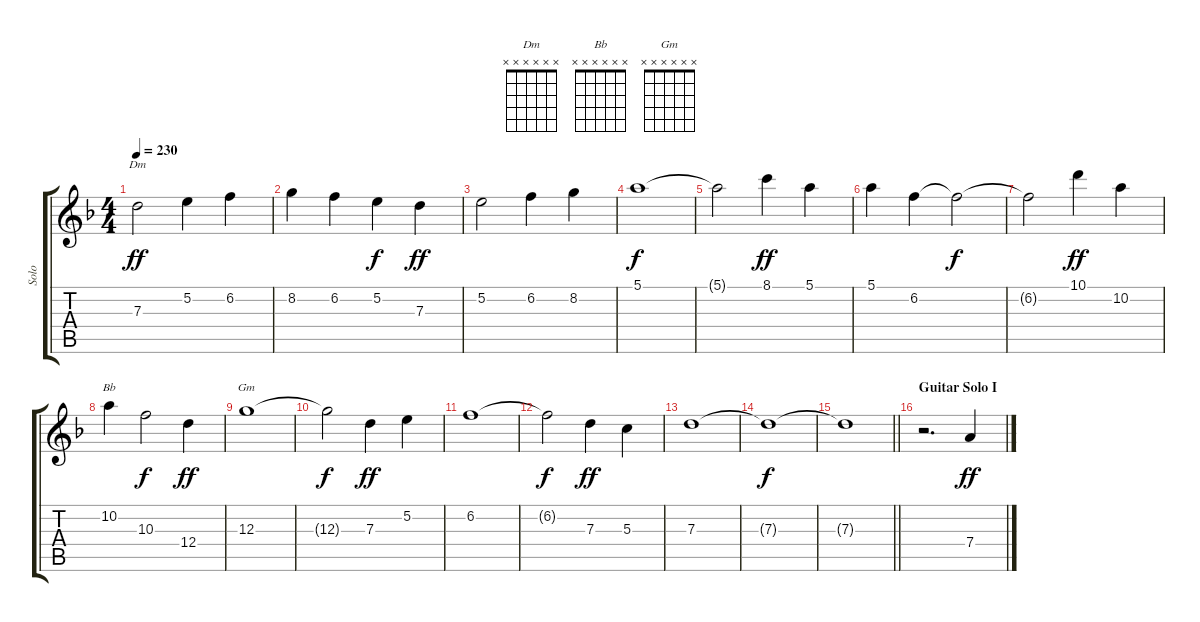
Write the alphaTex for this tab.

\track ("Solo" "Solo") {instrument electricguitarclean}
\staff {score tabs}
\tuning (E4 B3 G3 D3 A2 E2) {hide}
\chord ("Dm" x x x x x x)
\chord ("Bb" x x x x x x)
\chord ("Gm" x x x x x x)
\ts (4 4)
\tempo 230
\clef g2
\ks dminor
7.3.2{ch "Dm" dy ff} 5.2.4 6.2.4 |
8.2.4 6.2.4 5.2.4{dy f} 7.3.4{dy ff} |
5.2.2 6.2.4 8.2.4 |
5.1.1{dy f} |
5.1{t}.2 8.1.4{dy ff} 5.1.4 |
5.1.4 6.2.4 6.2{t}.2{dy f} |
6.2{t}.2 10.1.4{dy ff} 10.2.4 |
10.2.4{ch "Bb"} 10.3.2{dy f} 12.4.4{dy ff} |
12.3.1{ch "Gm"} |
12.3{t}.2{dy f} 7.3.4{dy ff} 5.2.4 |
6.2.1 |
6.2{t}.2{dy f} 7.3.4{dy ff} 5.3.4 |
7.3.1 |
7.3{t}.1{dy f} |
\barLineRight lightlight
7.3{t}.1 |
\section ("" "Guitar Solo I")
r.2{d} 7.4.4{dy ff}
